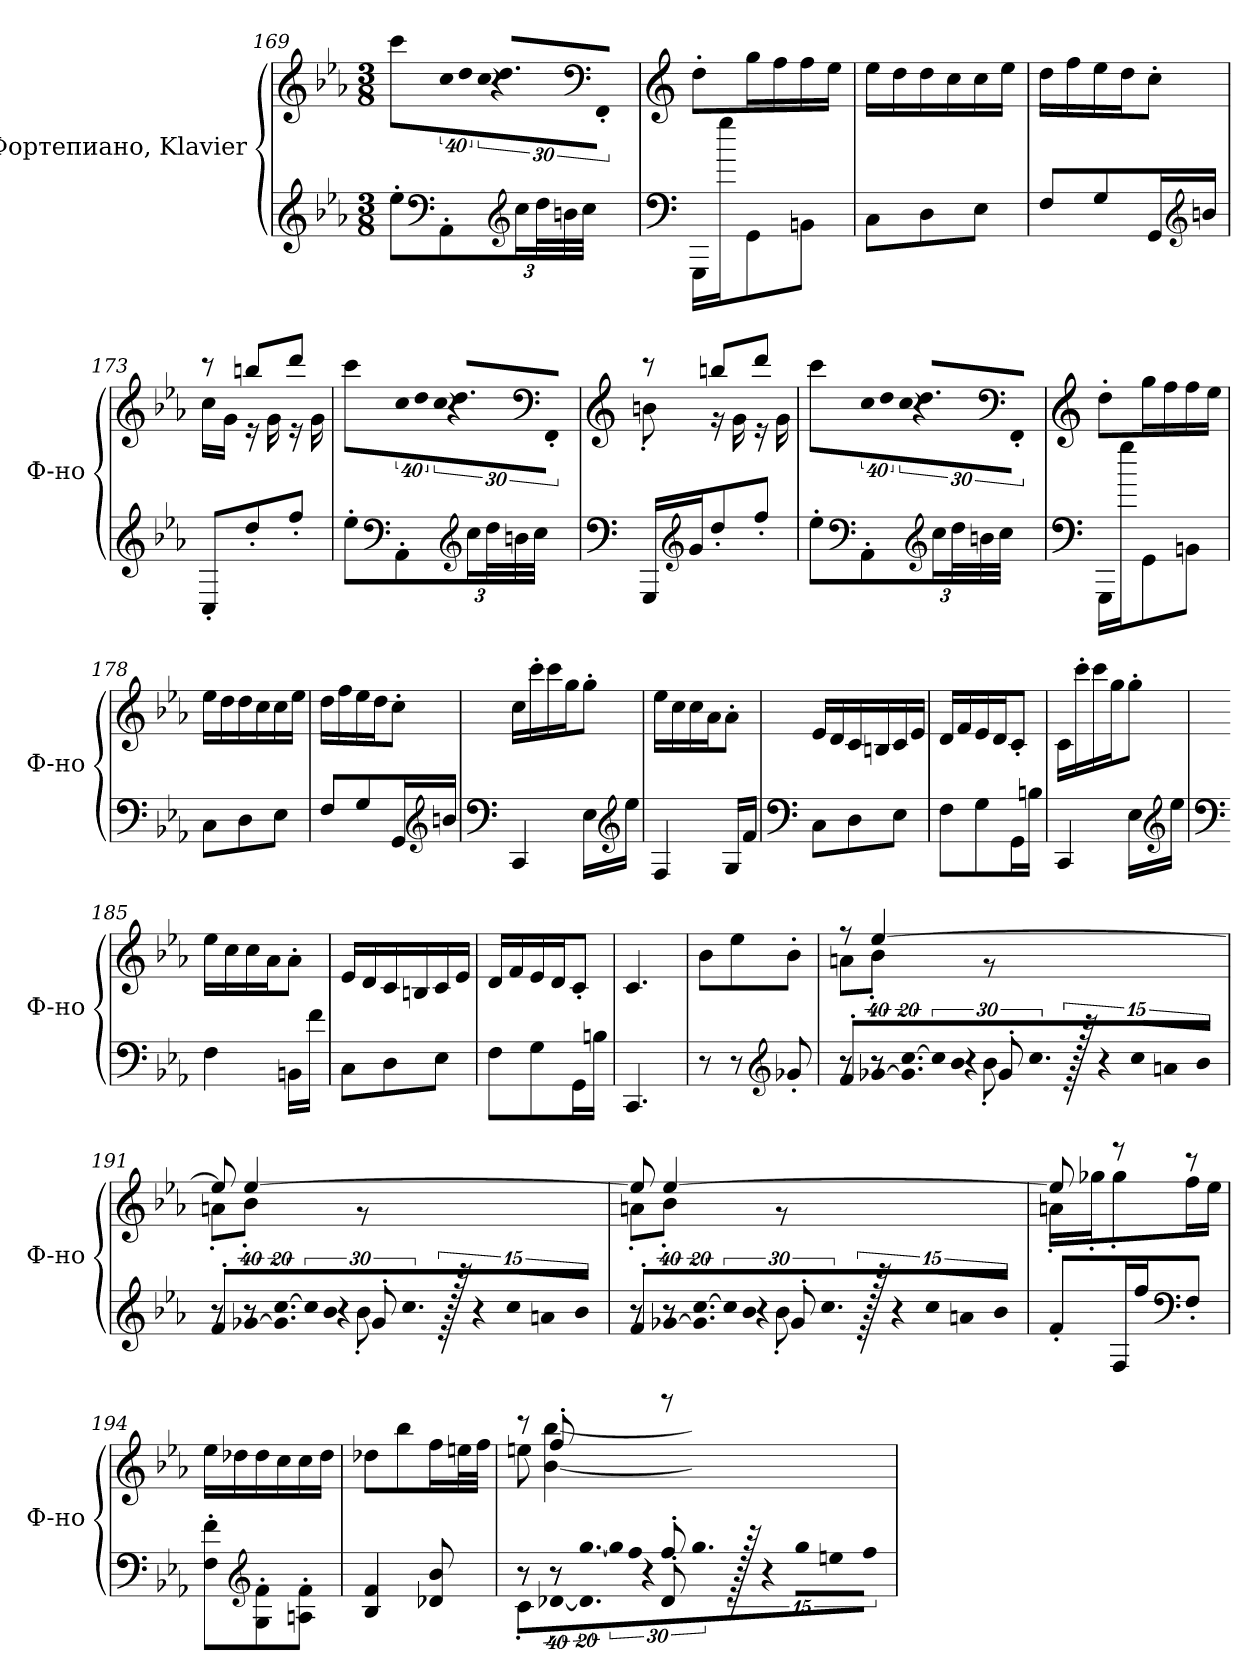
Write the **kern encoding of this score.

**kern	**kern
*part1	*part1
*staff2	*staff1
*I"Фортепиано, Klavier	*
*I'Ф-но	*
*clefG2	*clefG2
*k[b-e-a-]	*k[b-e-a-]
*M3/8	*M3/8
=169	=169
8ee-'\L	8ccc\L
*clefF4	*
!	!LO:N:vis=32
8AA-'\	640%23cc\LL
!	!LO:N:vis=32
.	640%23dd\
!	!LO:N:vis=64
.	960%17cc\JJJk
!	!LO:N:vis=128
.	1920%17r
!	!LO:N:vis=64.
.	640%17dd/KKKL
*clefG2	*clefF4
*Xbrackettup	*
24cc\L	8FF'/J
48dd\L	.
32bn\	.
32cc\JJJ	.
!!LO:LB:g=z
=170	=170
*clefF4	*clefG2
16GGG\LL	8dd'\L
16gg\J	.
8GG\	16gg\L
.	16ff\
8BBn\J	16ff\
.	16ee-\JJ
=171	=171
8C\L	16ee-\LL
.	16dd\
8D\	16dd\
.	16cc\
8E-\J	16cc\
.	16ee-\JJ
=172	=172
8F/L	16dd\LL
.	16ff\
8G/	16ee-\
.	16dd\J
16GG/L	8cc'\J
*clefG2	*
16bn/JJ	.
=173	=173
*	*^
8C'/L	8r	16cc\LL
.	.	16g\JJ
8dd'/	8bbn/L	16r
.	.	16g\
8ff'/J	8ddd/J	16r
.	.	16g\
*	*v	*v
!!LO:LB:g=z
=174	=174
8ee-'\L	8ccc\L
*clefF4	*
!	!LO:N:vis=32
8AA-'\	640%23cc\LL
!	!LO:N:vis=32
.	640%23dd\
!	!LO:N:vis=64
.	960%17cc\JJJk
!	!LO:N:vis=128
.	1920%17r
!	!LO:N:vis=64.
.	640%17dd/KKKL
*clefG2	*clefF4
24cc\L	8FF'/J
48dd\L	.
32bn\	.
32cc\JJJ	.
=175	=175
*clefF4	*clefG2
*	*^
16GGG/LL	8r	8bn'\
*clefG2	*	*
16g/J	.	.
8dd'/	8bbn/L	16r
.	.	16g\
8ff'/J	8ddd/J	16r
.	.	16g\
*	*v	*v
=176	=176
8ee-'\L	8ccc\L
*clefF4	*
!	!LO:N:vis=32
8AA-'\	640%23cc\LL
!	!LO:N:vis=32
.	640%23dd\
!	!LO:N:vis=64
.	960%17cc\JJJk
!	!LO:N:vis=128
.	1920%17r
!	!LO:N:vis=64.
.	640%17dd/KKKL
*clefG2	*clefF4
24cc\L	8FF'/J
48dd\L	.
32bn\	.
32cc\JJJ	.
!!LO:LB:g=z
=177	=177
*clefF4	*clefG2
16GGG\LL	8dd'\L
16gg\J	.
8GG\	16gg\L
.	16ff\
8BBn\J	16ff\
.	16ee-\JJ
=178	=178
8C\L	16ee-\LL
.	16dd\
8D\	16dd\
.	16cc\
8E-\J	16cc\
.	16ee-\JJ
=179	=179
8F/L	16dd\LL
.	16ff\
8G/	16ee-\
.	16dd\J
16GG/L	8cc'\J
*clefG2	*
16bn/JJ	.
=180	=180
*clefF4	*
4CC/	16cc\LL
.	16ccc'\
.	16ccc\
.	16gg\J
16E-\LL	8gg'\J
*clefG2	*
16ee-\JJ	.
=181	=181
4F/	16ee-\LL
.	16cc\
.	16cc\
.	16a-\J
16G/LL	8a-'\J
16f/JJ	.
!!LO:LB:g=z
=182	=182
*clefF4	*
8C\L	16e-/LL
.	16d/
8D\	16c/
.	16Bn/
8E-\J	16c/
.	16e-/JJ
=183	=183
8F\L	16d/LL
.	16f/
8G\	16e-/
.	16d/J
16GG\L	8c'/J
16Bn\JJ	.
=184	=184
4CC/	16c\LL
.	16ccc'\
.	16ccc\
.	16gg\J
16E-\LL	8gg'\J
*clefG2	*
16ee-\JJ	.
=185	=185
*clefF4	*
4F\	16ee-\LL
.	16cc\
.	16cc\
.	16a-\J
16BBn\LL	8a-'\J
16f\JJ	.
=186	=186
8C\L	16e-/LL
.	16d/
8D\	16c/
.	16Bn/
8E-\J	16c/
.	16e-/JJ
!!LO:PB:g=z
=187	=187
8F\L	16d/LL
.	16f/
8G\	16e-/
.	16d/J
16GG\L	8c'/J
16Bn\JJ	.
=188	=188
4.CC/	4.c/
=189	=189
8r	8b-\L
8r	8ee-\
*clefG2	*
8g-X'/	8b-'\J
=190	=190
*^	*^
*	*^	*	*
8f'/L	8r	8r	8r	8an\L
*brackettup	*	*	*	*
!LO:N:vis=32	!	!	!	!
[640%23g-X/LL	8r	8r	[4ee-/	8b-'\J
!LO:N:vis=64.	!	!	!	!
640%17g-/] [640%17cc/L	.	.	.	.
!LO:N:vis=256	!	!	!	!
1920%17cc/K]	.	.	.	.
!LO:N:vis=64	!	!	!	!
960%17b-/JJJJ	.	.	.	.
!LO:N:vis=128	!	!	!	!
1920%17r	.	.	.	.
1920ryy	.	.	.	.
!LO:N:vis=64.	!	!	!	!
640%17cc/	.	.	.	.
1920r	8b-'\	8g-'/	.	8r
1920%79r	.	.	.	.
48cc/LLL	.	.	.	.
32an/	.	.	.	.
32b-/JJJ	.	.	.	.
!!LO:LB:g=z	!!
=191	=191	=191	=191	=191
8f'/L	8r	8r	8ee-/]	8an'\L
!LO:N:vis=32	!	!	!	!
[640%23g-X/LL	8r	8r	[4ee-/	8b-'\J
!LO:N:vis=64.	!	!	!	!
640%17g-/] [640%17cc/L	.	.	.	.
!LO:N:vis=256	!	!	!	!
1920%17cc/K]	.	.	.	.
!LO:N:vis=64	!	!	!	!
960%17b-/JJJJ	.	.	.	.
!LO:N:vis=128	!	!	!	!
1920%17r	.	.	.	.
1920ryy	.	.	.	.
!LO:N:vis=64.	!	!	!	!
640%17cc/	.	.	.	.
1920r	8b-'\	8g-'/	.	8r
1920%79r	.	.	.	.
48cc/LLL	.	.	.	.
32an/	.	.	.	.
32b-/JJJ	.	.	.	.
=192	=192	=192	=192	=192
8f'/L	8r	8r	8ee-/]	8an'\L
!LO:N:vis=32	!	!	!	!
[640%23g-X/LL	8r	8r	[4ee-/	8b-'\J
!LO:N:vis=64.	!	!	!	!
640%17g-/] [640%17cc/L	.	.	.	.
!LO:N:vis=256	!	!	!	!
1920%17cc/K]	.	.	.	.
!LO:N:vis=64	!	!	!	!
960%17b-/JJJJ	.	.	.	.
!LO:N:vis=128	!	!	!	!
1920%17r	.	.	.	.
1920ryy	.	.	.	.
!LO:N:vis=64.	!	!	!	!
640%17cc/	.	.	.	.
1920r	8b-'\	8g-'/	.	8r
1920%79r	.	.	.	.
48cc/LLL	.	.	.	.
32an/	.	.	.	.
32b-/JJJ	.	.	.	.
*v	*v	*v	*	*
=193	=193	=193
8f'/L	8ee-/]	16an'\LL
.	.	16gg-X'\J
16F/L	8r	8gg-'\
16ff/J	.	.
*clefF4	*	*
8F'/J	8r	16ff\L
.	.	16ee-\JJ
*	*v	*v
!!LO:LB:g=z
=194	=194
8F\' 8f\'L	16ee-\LL
.	16dd-X\
*clefG2	*
8G\' 8f\'	16dd-\
.	16cc\
8An\' 8f\'J	16cc\
.	16dd-\JJ
=195	=195
4B-/ 4f/	8dd-X\L
.	8bb-\
8d-X/ 8b-/	16ff\L
.	32een\L
.	32ff\JJJ
=196	=196
*^	*^
*	*^	*	*
8r	8c'\L	8r	8r	8een\
!	!LO:N:vis=32	!	!	!
8r	[640%23d-X\LL	8r	8ff'/	[4b-\ [4bb-\
!	!LO:N:vis=64.	!	!	!
.	640%17d-\] [640%17gg\L	.	.	.
!	!LO:N:vis=256	!	!	!
.	1920%17gg\K]	.	.	.
!	!LO:N:vis=64	!	!	!
.	960%17ff\JJJJ	.	.	.
!	!LO:N:vis=128	!	!	!
.	1920%17r	.	.	.
.	1920ryy	.	.	.
!	!LO:N:vis=64.	!	!	!
.	640%17gg\	.	.	.
8ff'/	1920r	8d-'/	8r	.
.	1920%79r	.	.	.
.	48gg\LLL	.	.	.
.	32een\	.	.	.
.	32ff\JJJ	.	.	.
*v	*v	*v	*	*
*	*v	*v
=	=
*-	*-
